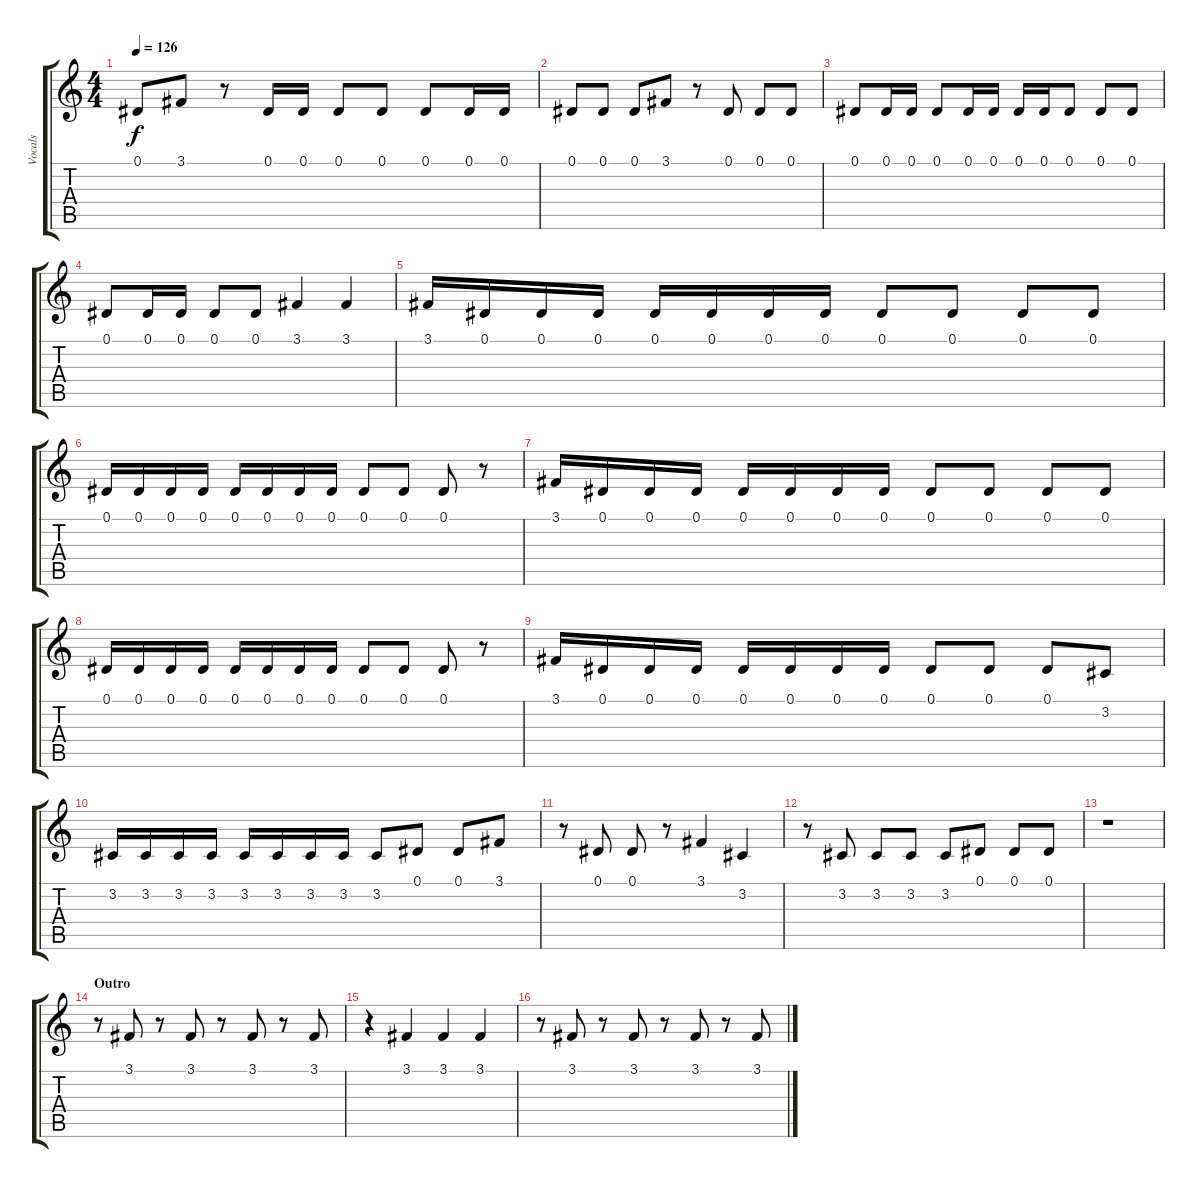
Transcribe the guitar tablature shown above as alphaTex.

\track ("Vocals" "Vocals") {instrument lead2sawtooth}
\staff {score tabs}
\tuning (Eb4 Bb3 Gb3 Db3 Ab2 Eb2) {hide}
\ts (4 4)
\tempo 126
\clef g2
\ks c
0.1{t}.8{dy f} 3.1.8 r.8 0.1.16 0.1.16 0.1.8 0.1.8 0.1.8 0.1.16 0.1.16 |
0.1.8 0.1.8 0.1.8 3.1.8 r.8 0.1.8 0.1.8 0.1.8 |
0.1.8 0.1.16 0.1.16 0.1.8 0.1.16 0.1.16 0.1.16 0.1.16 0.1.8 0.1.8 0.1.8 |
0.1.8 0.1.16 0.1.16 0.1.8 0.1.8 3.1.4 3.1.4 |
3.1.16 0.1.16 0.1.16 0.1.16 0.1.16 0.1.16 0.1.16 0.1.16 0.1.8 0.1.8 0.1.8 0.1.8 |
0.1.16 0.1.16 0.1.16 0.1.16 0.1.16 0.1.16 0.1.16 0.1.16 0.1.8 0.1.8 0.1.8 r.8 |
3.1.16 0.1.16 0.1.16 0.1.16 0.1.16 0.1.16 0.1.16 0.1.16 0.1.8 0.1.8 0.1.8 0.1.8 |
0.1.16 0.1.16 0.1.16 0.1.16 0.1.16 0.1.16 0.1.16 0.1.16 0.1.8 0.1.8 0.1.8 r.8 |
3.1.16 0.1.16 0.1.16 0.1.16 0.1.16 0.1.16 0.1.16 0.1.16 0.1.8 0.1.8 0.1.8 3.2.8 |
3.2.16 3.2.16 3.2.16 3.2.16 3.2.16 3.2.16 3.2.16 3.2.16 3.2.8 0.1.8 0.1.8 3.1.8 |
r.8 0.1.8 0.1.8 r.8 3.1.4 3.2.4 |
r.8 3.2.8 3.2.8 3.2.8 3.2.8 0.1.8 0.1.8 0.1.8 |
r.1 |
\section ("" "Outro")
r.8 3.1.8 r.8 3.1.8 r.8 3.1.8 r.8 3.1.8 |
r.4 3.1.4 3.1.4 3.1.4 |
r.8 3.1.8 r.8 3.1.8 r.8 3.1.8 r.8 3.1.8
